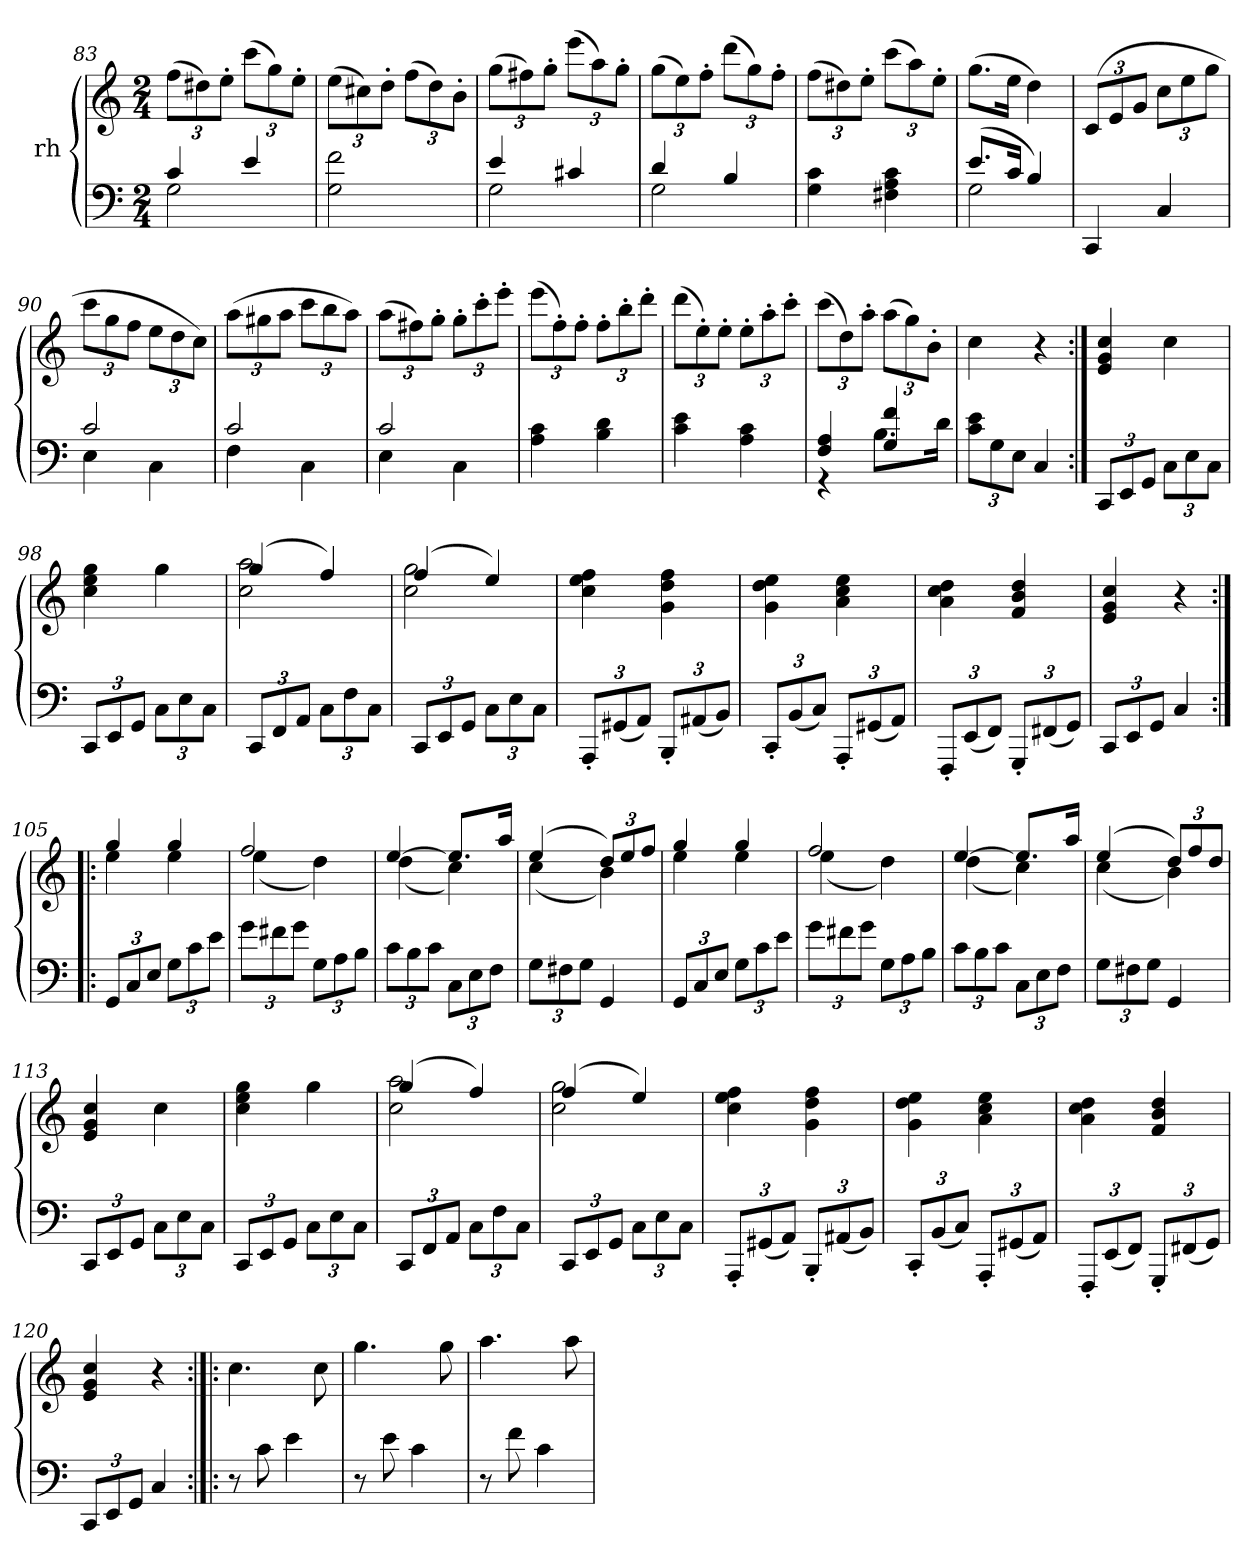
**kern	**kern
*part1	*part1
*staff2	*staff1
*I"rh	*
*clefF4	*clefG2
*k[]	*k[]
*C:	*C:
*M2/4	*M2/4
=83	=83
*^	*
4c	2G	(12ffL
.	.	12dd#X)
.	.	12ee'J
4e	.	(12cccL
.	.	12gg)
.	.	12ee'J
*v	*v	*
=84	=84
2G 2f	(12eeL
.	12cc#X)
.	12dd'J
.	(12ffL
.	12dd)
.	12b'J
=85	=85
*^	*
4e	2G	(12ggL
.	.	12ff#X)
.	.	12gg'J
4c#X	.	(12eeeL
.	.	12aa)
.	.	12gg'J
=86	=86	=86
4d	2G	(12ggL
.	.	12ee)
.	.	12ff'J
4B	.	(12dddL
.	.	12gg)
.	.	12ff'J
*v	*v	*
=87	=87
4G 4c	(12ffL
.	12dd#X)
.	12ee'J
4F#X 4A 4c	(12cccL
.	12aa)
.	12ee'J
=88	=88
*^	*
(8.eL	2G	(8.ggL
16cJk	.	16eeJk
4B)	.	4dd)
*v	*v	*
=89	=89
4CC	(12cL
.	12e
.	12gJ
4C	12ccL
.	12ee
.	12ggJ
=90	=90
*^	*
2c	4E	12cccL
.	.	12gg
.	.	12ffJ
.	4C	12eeL
.	.	12dd
.	.	12ccJ)
=91	=91	=91
2c	4F	(12aaL
.	.	12gg#X
.	.	12aaJ
.	4C	12cccL
.	.	12bb
.	.	12aaJ)
=92	=92	=92
2c	4E	(12aaL
.	.	12ff#X)
.	.	12gg'J
.	4C	12gg'L
.	.	12ccc'
.	.	12eee'J
*v	*v	*
=93	=93
4A 4c	(12eeeL
.	12ff')
.	12ff'J
4B 4d	12ff'L
.	12bb'
.	12ddd'J
=94	=94
4c 4e	(12dddL
.	12ee')
.	12ee'J
4A 4c	12ee'L
.	12aa'
.	12ccc'J
=95	=95
*^	*
4F 4A	4r	(12cccL
.	.	12dd)
.	.	12aa'J
4G 4f	8.BL	(12aaL
.	.	12gg)
.	.	12b'J
.	16dJk	.
*v	*v	*
=96	=96
12c 12eL	4cc
12G	.
12EJ	.
4C	4r
=97:|!	=97:|!
12CCL	4e 4g 4cc
12EE	.
12GGJ	.
12CL	4cc
12E	.
12CJ	.
=98	=98
12CCL	4cc 4ee 4gg
12EE	.
12GGJ	.
12CL	4gg
12E	.
12CJ	.
=99	=99
*	*^
12CCL	(4gg	2cc 2aa
12FF	.	.
12AAJ	.	.
12CL	4ff)	.
12F	.	.
12CJ	.	.
=100	=100	=100
12CCL	(4ff	2cc 2gg
12EE	.	.
12GGJ	.	.
12CL	4ee)	.
12E	.	.
12CJ	.	.
*	*v	*v
=101	=101
12AAA'L	4cc 4ee 4ff
(12GG#X	.
12AAJ)	.
12BBB'L	4g 4dd 4ff
(12AA#X	.
12BBJ)	.
=102	=102
12CC'L	4g 4dd 4ee
(12BB	.
12CJ)	.
12AAA'L	4a 4cc 4ee
(12GG#X	.
12AAJ)	.
=103	=103
12FFF'L	4a 4cc 4dd
(12EE	.
12FFJ)	.
12GGG'L	4f 4b 4dd
(12FF#X	.
12GGJ)	.
=104	=104
12CCL	4e 4g 4cc
12EE	.
12GGJ	.
4C	4r
=105:|!|:	=105:|!|:
*	*^
12GGL	4gg	4ee
12C	.	.
12EJ	.	.
12GL	4gg	4ee
12c	.	.
12eJ	.	.
=106	=106	=106
12gL	2ff	(4ee
12f#X	.	.
12gJ	.	.
12GL	.	4dd)
12A	.	.
12BJ	.	.
=107	=107	=107
12cL	[4ee	(4dd
12B	.	.
12cJ	.	.
12CL	8.eeL]	4cc)
12E	.	.
12FJ	.	.
.	16aaJk	.
=108	=108	=108
12GL	(4ee	(4cc
12F#X	.	.
12GJ	.	.
4GG	12ddL)	4b)
.	12ee	.
.	12ffJ	.
=109	=109	=109
12GGL	4gg	4ee
12C	.	.
12EJ	.	.
12GL	4gg	4ee
12c	.	.
12eJ	.	.
=110	=110	=110
12gL	2ff	(4ee
12f#X	.	.
12gJ	.	.
12GL	.	4dd)
12A	.	.
12BJ	.	.
=111	=111	=111
12cL	[4ee	(4dd
12B	.	.
12cJ	.	.
12CL	8.eeL]	4cc)
12E	.	.
12FJ	.	.
.	16aaJk	.
=112	=112	=112
12GL	(4ee	(4cc
12F#X	.	.
12GJ	.	.
4GG	12ddL)	4b)
.	12ff	.
.	12ddJ	.
*	*v	*v
=113	=113
12CCL	4e 4g 4cc
12EE	.
12GGJ	.
12CL	4cc
12E	.
12CJ	.
=114	=114
12CCL	4cc 4ee 4gg
12EE	.
12GGJ	.
12CL	4gg
12E	.
12CJ	.
=115	=115
*	*^
12CCL	(4gg	2cc 2aa
12FF	.	.
12AAJ	.	.
12CL	4ff)	.
12F	.	.
12CJ	.	.
=116	=116	=116
12CCL	(4ff	2cc 2gg
12EE	.	.
12GGJ	.	.
12CL	4ee)	.
12E	.	.
12CJ	.	.
*	*v	*v
=117	=117
12AAA'L	4cc 4ee 4ff
(12GG#X	.
12AAJ)	.
12BBB'L	4g 4dd 4ff
(12AA#X	.
12BBJ)	.
=118	=118
12CC'L	4g 4dd 4ee
(12BB	.
12CJ)	.
12AAA'L	4a 4cc 4ee
(12GG#X	.
12AAJ)	.
=119	=119
12FFF'L	4a 4cc 4dd
(12EE	.
12FFJ)	.
12GGG'L	4f 4b 4dd
(12FF#X	.
12GGJ)	.
=120	=120
12CCL	4e 4g 4cc
12EE	.
12GGJ	.
4C	4r
=121:|!|:	=121:|!|:
8r	4.cc
8c	.
4e	.
.	8cc
=122	=122
8r	4.gg
8e	.
4c	.
.	8gg
=123	=123
8r	4.aa
8f	.
4c	.
.	8aa
=	=
*-	*-
